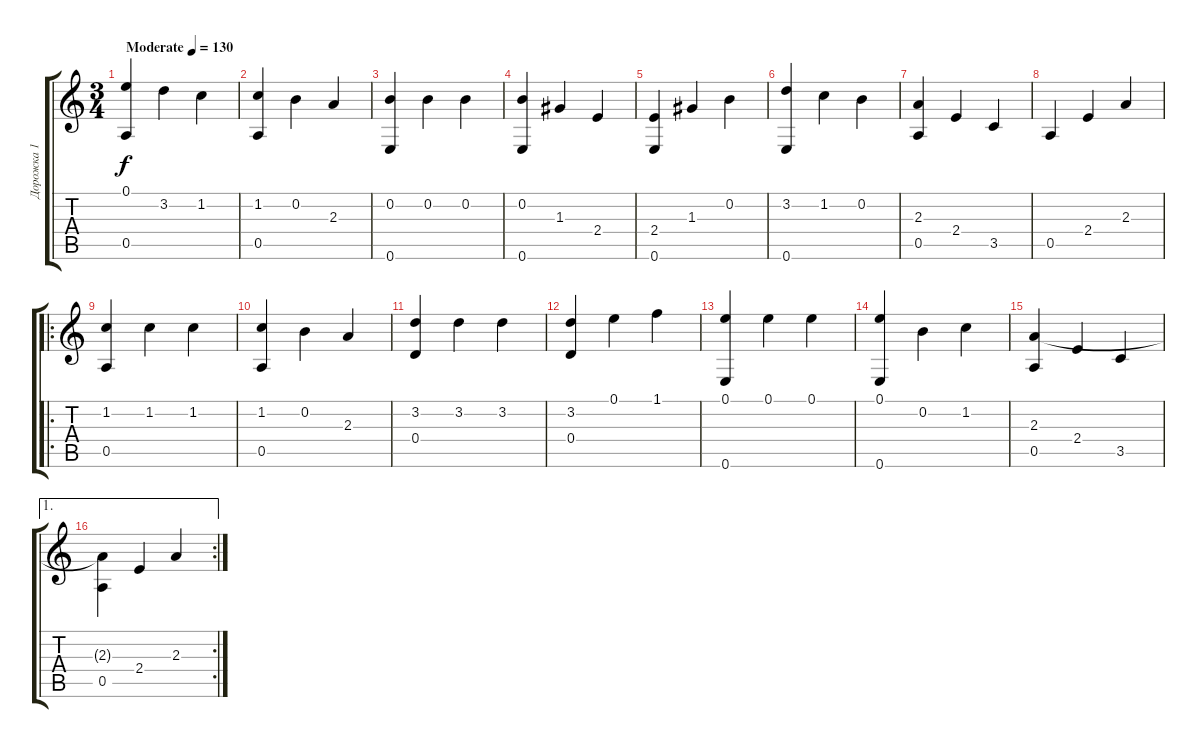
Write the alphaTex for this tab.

\track ("Дорожка 1" "Дорожка 1") {instrument acousticguitarsteel}
\staff {score tabs}
\tuning (E4 B3 G3 D3 A2 E2) {hide}
\ts (3 4)
\tempo (130 "Moderate")
\clef g2
\ks c
(0.1 0.5).4{dy f instrument acousticguitarsteel} 3.2.4 1.2.4 |
(1.2 0.5).4 0.2.4 2.3.4 |
(0.2 0.6).4 0.2.4 0.2.4 |
(0.2 0.6).4 1.3.4 2.4.4 |
(2.4 0.6).4 1.3.4 0.2.4 |
(3.2 0.6).4 1.2.4 0.2.4 |
(2.3 0.5).4 2.4.4 3.5.4 |
0.5.4 2.4.4 2.3.4 |
\ro
(1.2 0.5).4 1.2.4 1.2.4 |
(1.2 0.5).4 0.2.4 2.3.4 |
(3.2 0.4).4 3.2.4 3.2.4 |
(3.2 0.4).4 0.1.4 1.1.4 |
(0.1 0.6).4 0.1.4 0.1.4 |
(0.1 0.6).4 0.2.4 1.2.4 |
(2.3 0.5).4 2.4.4 3.5.4 |
\ae 1
\rc 2
(2.3{t} 0.5).4{beam Down} 2.4.4 2.3.4
